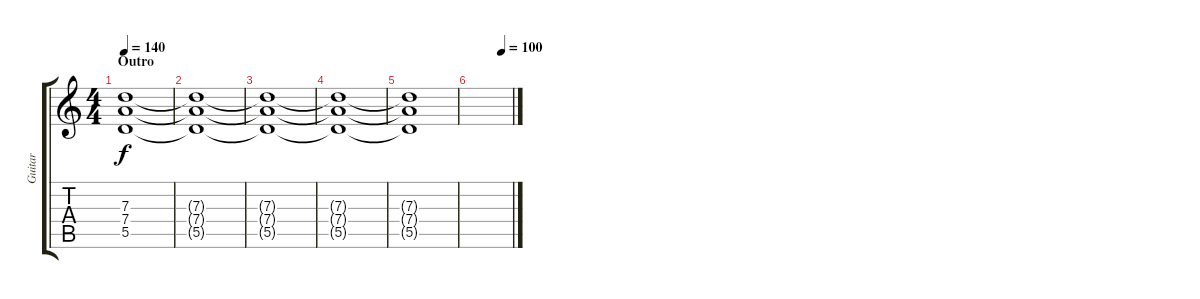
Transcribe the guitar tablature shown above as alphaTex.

\track ("Guitar" "Guitar") {instrument acousticguitarsteel}
\staff {score tabs}
\tuning (E4 B3 G3 D3 A2 E2) {hide}
\ts (4 4)
\section ("" "Outro")
\tempo 140
\clef g2
\ks c
(7.3 7.4 5.5).1{dy f} |
(7.3{t} 7.4{t} 5.5{t}).1 |
(7.3{t} 7.4{t} 5.5{t}).1 |
(7.3{t} 7.4{t} 5.5{t}).1 |
(7.3{t} 7.4{t} 5.5{t}).1 |
\tempo (100 0.75)
